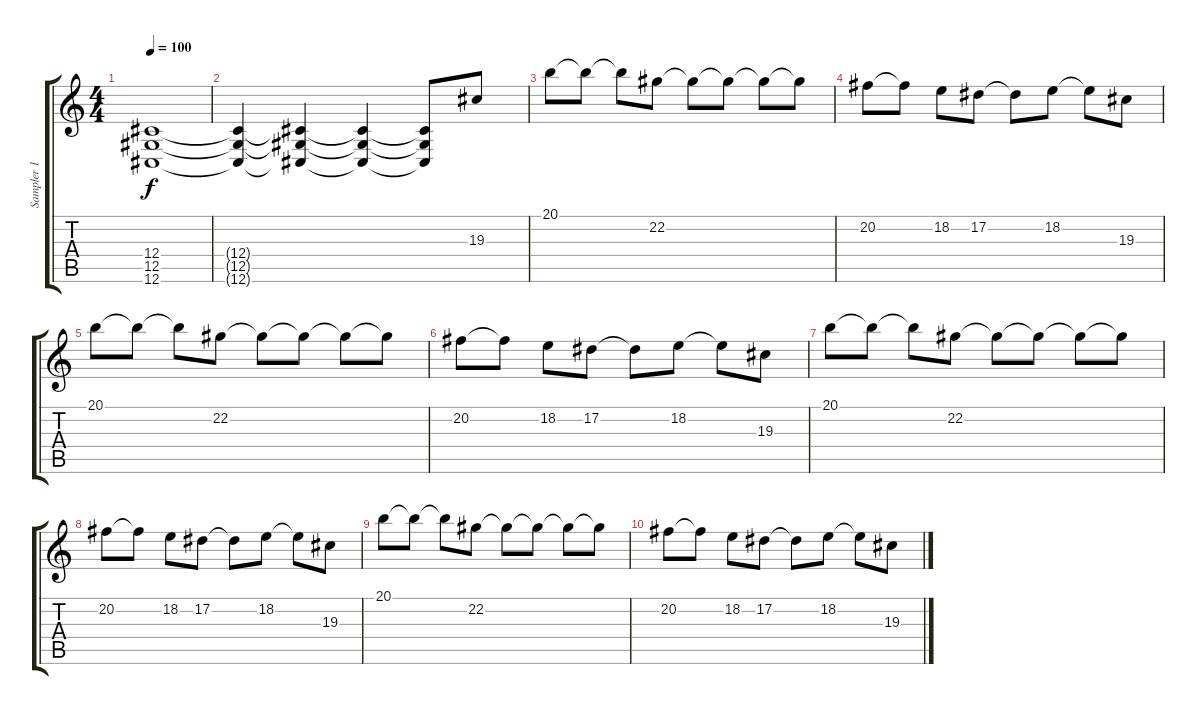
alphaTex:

\track ("Sampler 1" "Sampler 1") {instrument lead2sawtooth}
\staff {score tabs}
\tuning (Eb4 Bb3 Gb3 Db3 Ab2 Db2) {hide}
\ts (4 4)
\tempo 100
\clef g2
\ks c
(12.4 12.5 12.6).1{dy f volume 4 instrument lead2sawtooth} |
(12.4{t} 12.5{t} 12.6{t}).4 (12.4{t} 12.5{t} 12.6{t}).4 (12.4{t} 12.5{t} 12.6{t}).4 (12.4{t} 12.5{t} 12.6{t}).8 19.3.8{volume 16} |
20.1.8 20.1{t}.8 20.1{t}.8 22.2.8 22.2{t}.8 22.2{t}.8 22.2{t}.8 22.2{t}.8 |
20.2.8 20.2{t}.8 18.2.8 17.2.8 17.2{t}.8 18.2.8 18.2{t}.8 19.3.8 |
20.1.8 20.1{t}.8 20.1{t}.8 22.2.8 22.2{t}.8 22.2{t}.8 22.2{t}.8 22.2{t}.8 |
20.2.8 20.2{t}.8 18.2.8 17.2.8 17.2{t}.8 18.2.8 18.2{t}.8 19.3.8 |
20.1.8 20.1{t}.8 20.1{t}.8 22.2.8 22.2{t}.8 22.2{t}.8 22.2{t}.8 22.2{t}.8 |
20.2.8 20.2{t}.8 18.2.8 17.2.8 17.2{t}.8 18.2.8 18.2{t}.8 19.3.8 |
20.1.8 20.1{t}.8 20.1{t}.8 22.2.8 22.2{t}.8 22.2{t}.8 22.2{t}.8 22.2{t}.8 |
20.2.8 20.2{t}.8 18.2.8 17.2.8 17.2{t}.8 18.2.8 18.2{t}.8 19.3.8
